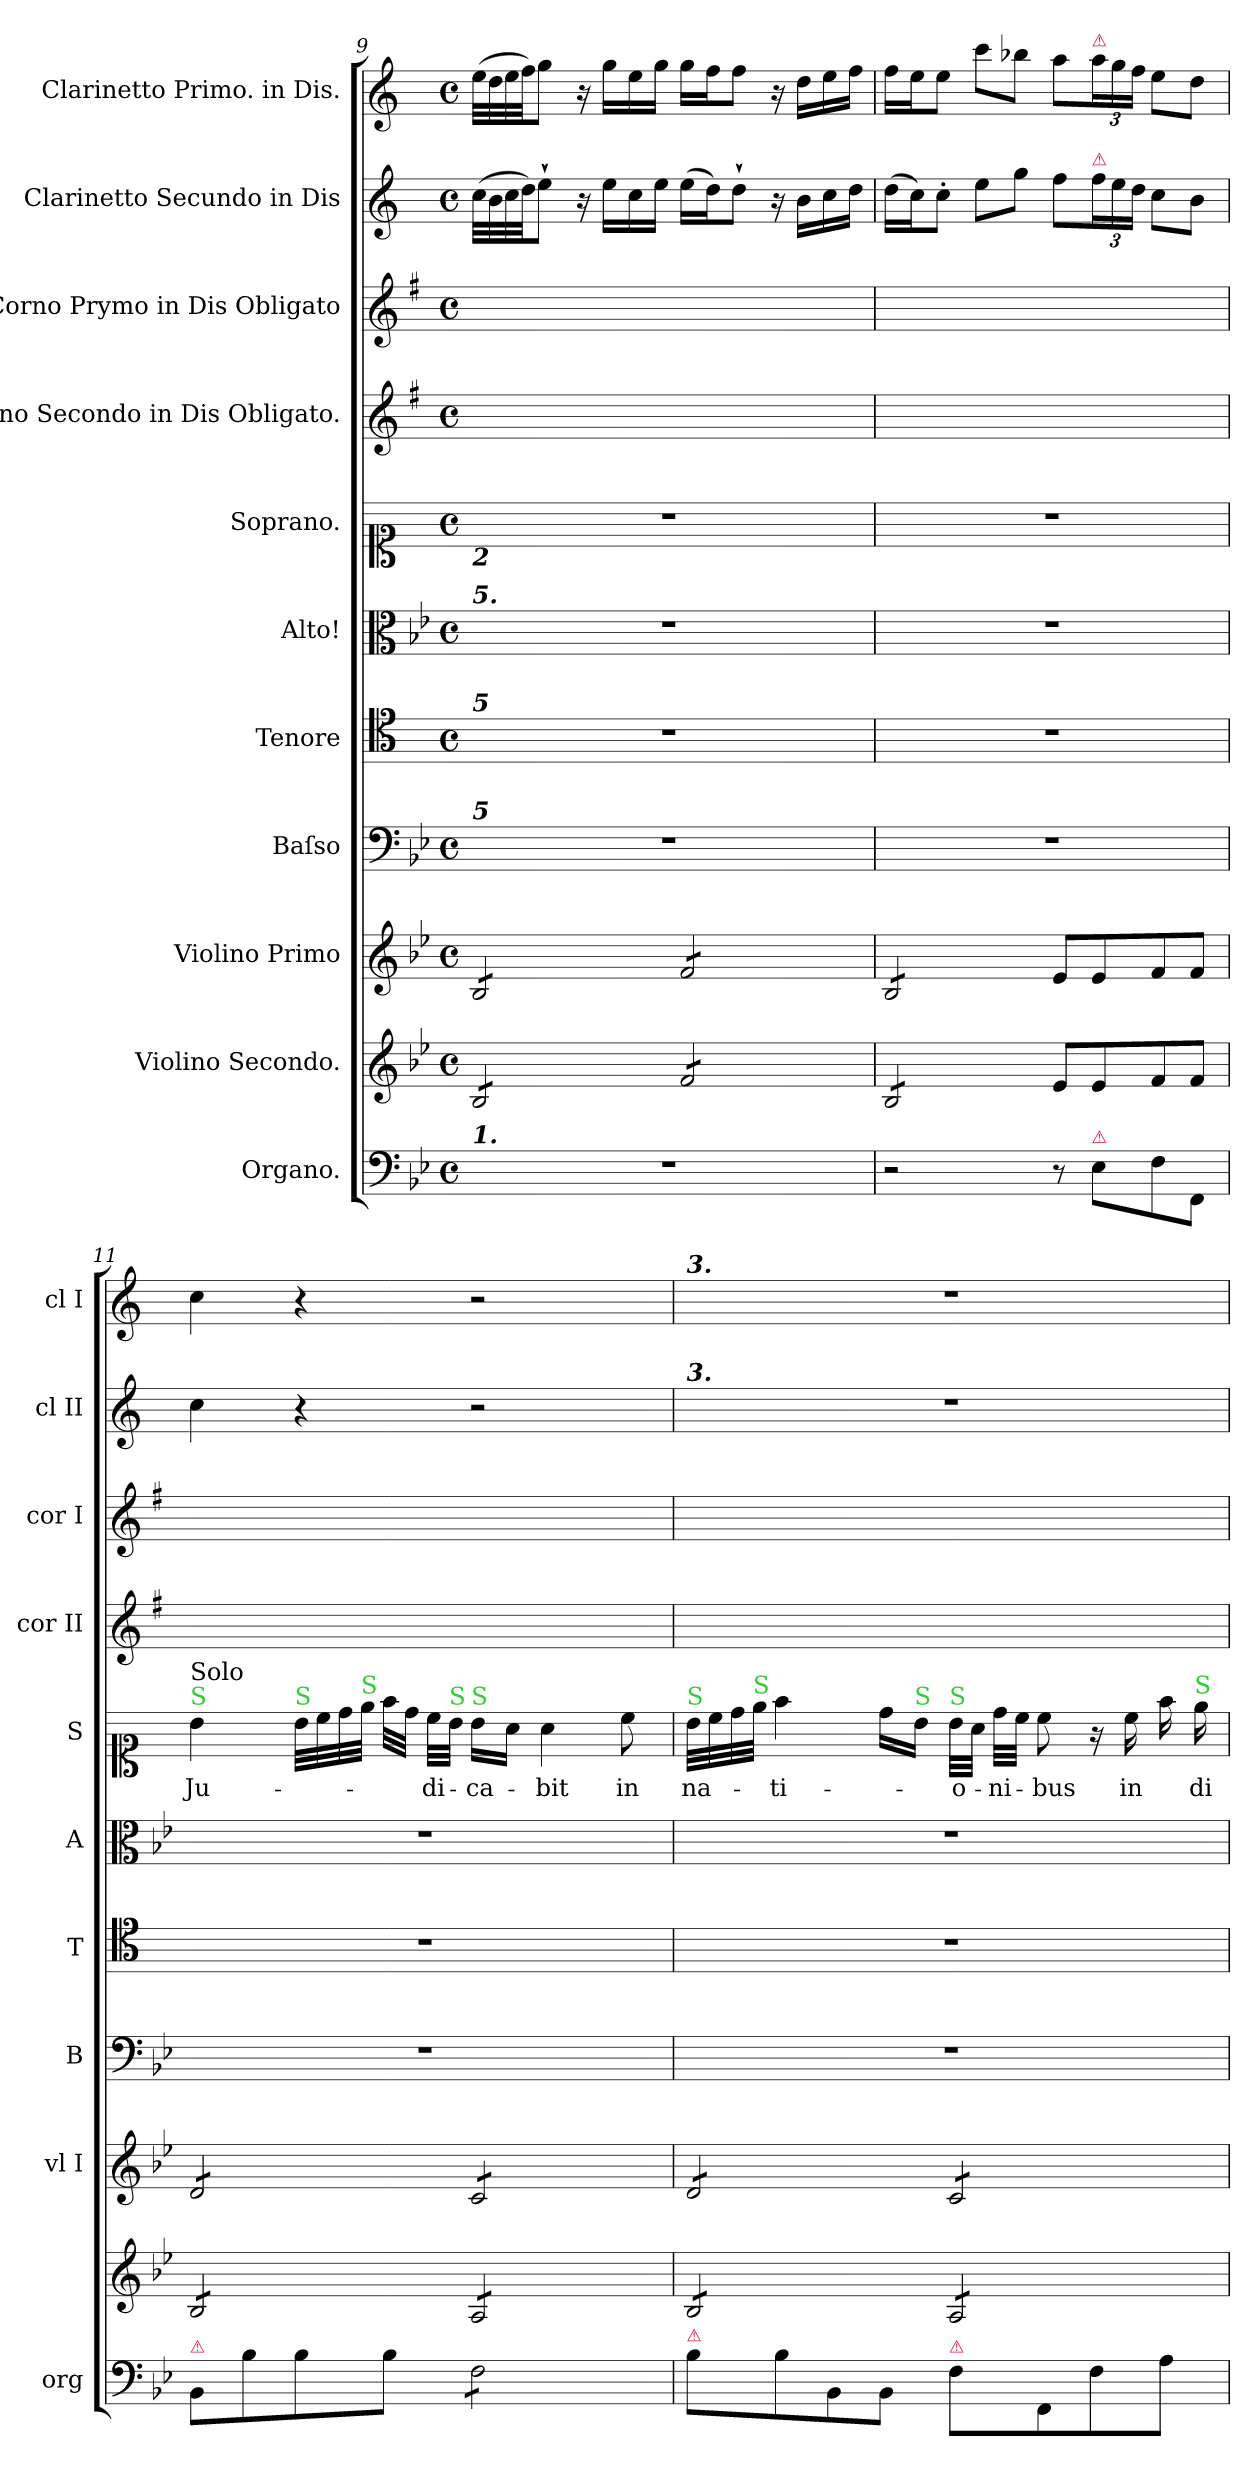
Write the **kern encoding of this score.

**kern	**kern	**kern	**kern	**kern	**kern	**kern	**text	**kern	**kern	**kern	**kern
*part11	*part10	*part9	*part8	*part7	*part6	*part5	*part5	*part4	*part3	*part2	*part1
*staff11	*staff10	*staff9	*staff8	*staff7	*staff6	*staff5	*staff5	*staff4	*staff3	*staff2	*staff1
*I"Organo.	*I"Violino Secondo.	*I"Violino Primo	*I"Baſso	*I"Tenore	*I"Alto!	*I"Soprano.	*	*I"Corno Secondo in Dis Obligato.	*I"Corno Prymo in Dis Obligato	*I"Clarinetto Secundo in Dis	*I"Clarinetto Primo. in Dis.
*I'org	*	*I'vl I	*I'B	*I'T	*I'A	*I'S	*	*I'cor II	*I'cor I	*I'cl II	*I'cl I
*clefF4	*clefG2	*clefG2	*clefF4	*clefC4	*clefC3	*clefC1	*	*clefG2	*clefG2	*clefG2	*clefG2
*	*	*	*	*	*	*	*	*ITrd5c9	*ITrd5c9	*ITrd1c2	*ITrd1c2
*k[b-e-]	*k[b-e-]	*k[b-e-]	*k[b-e-]	*k[]	*k[b-e-]	*k[]	*	*k[b-e-]	*k[b-e-]	*k[b-e-]	*k[b-e-]
*g:	*g:	*g:	*g:	*	*g:	*	*	*g:	*g:	*g:	*g:
*M4/4	*M4/4	*M4/4	*M4/4	*M4/4	*M4/4	*M4/4	*	*M4/4	*M4/4	*M4/4	*M4/4
*met(c)	*met(c)	*met(c)	*met(c)	*met(c)	*met(c)	*met(c)	*	*met(c)	*met(c)	*met(c)	*met(c)
=9	=9	=9	=9	=9	=9	=9	=9	=9	=9	=9	=9
!	!	!	!	!	!	!LO:TX:b:Bi:t=2	!	!	!	!	!
!	!	!	!	!	!LO:TX:a:Bi:t=5.	!	!	!	!	!	!
!	!	!	!	!LO:TX:a:Bi:t=5	!	!	!	!	!	!	!
!	!	!	!LO:TX:a:Bi:t=5	!	!	!	!	!	!	!	!
!LO:TX:a:Bi:t=1.	!	!	!	!	!	!	!	!	!	!	!
*	*tremolo	*	*	*	*	*	*	*	*	*	*
*	*	*tremolo	*	*	*	*	*	*	*	*	*
1r	8B-/L	8B-/L	1r	1r	1r	1r	.	1ryy	1ryy	(32b-\LLL	(32dd\LLL
.	.	.	.	.	.	.	.	.	.	32a\	32cc\
.	.	.	.	.	.	.	.	.	.	32b-\	32dd\
.	.	.	.	.	.	.	.	.	.	32cc\JJ)	32ee-\JJ)
.	8B-/	8B-/	.	.	.	.	.	.	.	8dd`\J	8ff\J
.	8B-/	8B-/	.	.	.	.	.	.	.	16r	16r
.	.	.	.	.	.	.	.	.	.	16dd\LL	16ff\LL
.	8B-/J	8B-/J	.	.	.	.	.	.	.	16b-\	16dd\
.	.	.	.	.	.	.	.	.	.	16dd\JJ	16ff\JJ
.	8f/L	8f/L	.	.	.	.	.	.	.	(16dd\LL	16ff\LL
.	.	.	.	.	.	.	.	.	.	16cc\J)	16ee-\J
.	8f/	8f/	.	.	.	.	.	.	.	8cc`\J	8ee-\J
.	8f/	8f/	.	.	.	.	.	.	.	16r	16r
.	.	.	.	.	.	.	.	.	.	16a\LL	16cc\LL
.	8f/J	8f/J	.	.	.	.	.	.	.	16b-\	16dd\
.	.	.	.	.	.	.	.	.	.	16cc\JJ	16ee-\JJ
=10	=10	=10	=10	=10	=10	=10	=10	=10	=10	=10	=10
2r	8B-/L	8B-/L	1r	1r	1r	1r	.	1ryy	1ryy	(16cc\LL	16ee-\LL
.	.	.	.	.	.	.	.	.	.	16b-\J)	16dd\J
.	8B-/	8B-/	.	.	.	.	.	.	.	8b-'\J	8dd\J
.	8B-/	8B-/	.	.	.	.	.	.	.	8dd\L	8bb-\L
.	8B-/J	8B-/J	.	.	.	.	.	.	.	8ff\J	8aa-X\J
*	*	*Xtremolo	*	*	*	*	*	*	*	*	*
*	*Xtremolo	*	*	*	*	*	*	*	*	*	*
8r	8e-/L	8e-/L	.	.	.	.	.	.	.	8ee-\L	8gg\L
!	!	!	!	!	!	!	!	!	!	!	!LO:TX:a:color=crimson:t=⚠
!	!	!	!	!	!	!	!	!	!	!LO:TX:a:color=crimson:t=⚠	!
!LO:TX:a:color=crimson:t=⚠	!	!	!	!	!	!	!	!	!	!	!
8E-\L	8e-/	8e-/	.	.	.	.	.	.	.	24ee-\L	24gg\L
.	.	.	.	.	.	.	.	.	.	24dd\	24ff\
.	.	.	.	.	.	.	.	.	.	24cc\JJ	24ee-\JJ
8F\	8f/	8f/	.	.	.	.	.	.	.	8b-\L	8dd\L
8FF\J	8f/J	8f/J	.	.	.	.	.	.	.	8a\J	8cc\J
=11	=11	=11	=11	=11	=11	=11	=11	=11	=11	=11	=11
!	!	!	!	!	!	!LO:TX:a:color=limegreen:t=S	!	!	!	!	!
!	!	!	!	!	!	!LO:TX:a:t=Solo	!	!	!	!	!
!LO:TX:a:color=crimson:t=⚠	!	!	!	!	!	!	!	!	!	!	!
*	*tremolo	*	*	*	*	*	*	*	*	*	*
*	*	*tremolo	*	*	*	*	*	*	*	*	*
8BB-\L	8B-/L	8d/L	1r	1r	1r	4b\	Ju-	1ryy	1ryy	4b-\	4b-\
8B-\	8B-/	8d/	.	.	.	.	.	.	.	.	.
!	!	!	!	!	!	!LO:TX:a:color=limegreen:t=S	!	!	!	!	!
8B-\	8B-/	8d/	.	.	.	32b\LLL	.	.	.	4r	4r
.	.	.	.	.	.	32cc\	.	.	.	.	.
.	.	.	.	.	.	32dd\	.	.	.	.	.
!	!	!	!	!	!	!LO:TX:a:color=limegreen:t=S	!	!	!	!	!
.	.	.	.	.	.	32ee\JJJ	.	.	.	.	.
8B-\J	8B-/J	8d/J	.	.	.	32ff\LLL	.	.	.	.	.
.	.	.	.	.	.	32dd\JJJ	.	.	.	.	.
.	.	.	.	.	.	32cc\LLL	-di-	.	.	.	.
!	!	!	!	!	!	!LO:TX:a:color=limegreen:t=S	!	!	!	!	!
.	.	.	.	.	.	32b\JJJ	.	.	.	.	.
!	!	!	!	!	!	!LO:TX:a:color=limegreen:t=S	!	!	!	!	!
*tremolo	*	*	*	*	*	*	*	*	*	*	*
8F\L	8A/L	8c/L	.	.	.	16b\LL	-ca-	.	.	2r	2r
.	.	.	.	.	.	16a\JJ	.	.	.	.	.
8F\	8A/	8c/	.	.	.	4a\	-bit	.	.	.	.
8F\	8A/	8c/	.	.	.	.	.	.	.	.	.
8F\J	8A/J	8c/J	.	.	.	8cc\	in	.	.	.	.
*Xtremolo	*	*	*	*	*	*	*	*	*	*	*
=12	=12	=12	=12	=12	=12	=12	=12	=12	=12	=12	=12
!	!	!	!	!	!	!	!	!	!	!	!LO:TX:a:Bi:t=3.
!	!	!	!	!	!	!	!	!	!	!LO:TX:a:Bi:t=3.	!
!	!	!	!	!	!	!LO:TX:a:color=limegreen:t=S	!	!	!	!	!
!LO:TX:a:color=crimson:t=⚠	!	!	!	!	!	!	!	!	!	!	!
8B-\L	8B-/L	8d/L	1r	1r	1r	32b\LLL	na-	1ryy	1ryy	1r	1r
.	.	.	.	.	.	32cc\	.	.	.	.	.
.	.	.	.	.	.	32dd\	.	.	.	.	.
!	!	!	!	!	!	!LO:TX:a:color=limegreen:t=S	!	!	!	!	!
.	.	.	.	.	.	32ee\JJJ	.	.	.	.	.
8B-\	8B-/	8d/	.	.	.	4ff\	-ti-	.	.	.	.
8BB-\	8B-/	8d/	.	.	.	.	.	.	.	.	.
8BB-\J	8B-/J	8d/J	.	.	.	16dd\LL	.	.	.	.	.
!	!	!	!	!	!	!LO:TX:a:color=limegreen:t=S	!	!	!	!	!
.	.	.	.	.	.	16b\JJ	.	.	.	.	.
!	!	!	!	!	!	!LO:TX:a:color=limegreen:t=S	!	!	!	!	!
!LO:TX:a:color=crimson:t=⚠	!	!	!	!	!	!	!	!	!	!	!
8F\L	8A/L	8c/L	.	.	.	32b\LLL	-o-	.	.	.	.
.	.	.	.	.	.	32a\JJJ	.	.	.	.	.
.	.	.	.	.	.	32dd\LLL	-ni-	.	.	.	.
.	.	.	.	.	.	32cc\JJJ	.	.	.	.	.
8FF\	8A/	8c/	.	.	.	8cc\	-bus	.	.	.	.
8F\	8A/	8c/	.	.	.	16r	.	.	.	.	.
.	.	.	.	.	.	16cc\	in	.	.	.	.
8A\J	8A/J	8c/J	.	.	.	16ff\	.	.	.	.	.
*	*	*Xtremolo	*	*	*	*	*	*	*	*	*
*	*Xtremolo	*	*	*	*	*	*	*	*	*	*
!	!	!	!	!	!	!LO:TX:a:color=limegreen:t=S	!	!	!	!	!
.	.	.	.	.	.	16ee\	di-	.	.	.	.
=	=	=	=	=	=	=	=	=	=	=	=
*-	*-	*-	*-	*-	*-	*-	*-	*-	*-	*-	*-
